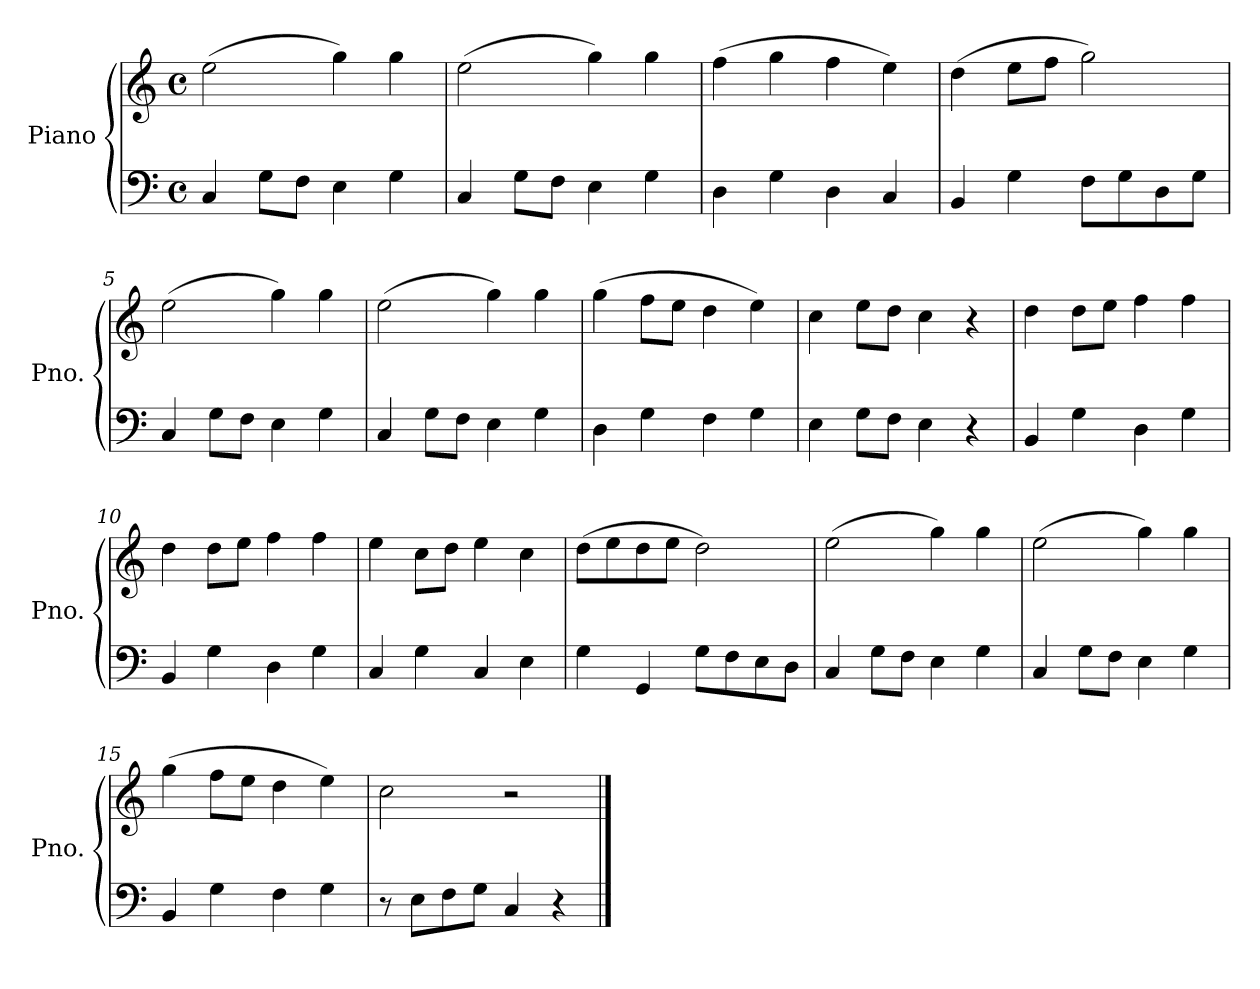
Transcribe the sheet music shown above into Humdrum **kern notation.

**kern	**kern
*part1	*part1
*staff2	*staff1
*I"Piano	*
*I'Pno.	*
*clefF4	*clefG2
*k[]	*k[]
*M4/4	*M4/4
*met(c)	*met(c)
=1	=1
4C/	(2ee\
8G\L	.
8F\J	.
4E\	4gg\)
4G\	4gg\
=2	=2
4C/	(2ee\
8G\L	.
8F\J	.
4E\	4gg\)
4G\	4gg\
=3	=3
4D\	(4ff\
4G\	4gg\
4D\	4ff\
4C/	4ee\)
=4	=4
4BB/	(4dd\
4G\	8ee\L
.	8ff\J
8F\L	2gg\)
8G\	.
8D\	.
8G\J	.
=5	=5
4C/	(2ee\
8G\L	.
8F\J	.
4E\	4gg\)
4G\	4gg\
!!LO:LB:g=z
=6	=6
4C/	(2ee\
8G\L	.
8F\J	.
4E\	4gg\)
4G\	4gg\
=7	=7
4D\	(4gg\
4G\	8ff\L
.	8ee\J
4F\	4dd\
4G\	4ee\)
=8	=8
4E\	4cc\
8G\L	8ee\L
8F\J	8dd\J
4E\	4cc\
4r	4r
=9	=9
4BB/	4dd\
4G\	8dd\L
.	8ee\J
4D\	4ff\
4G\	4ff\
=10	=10
4BB/	4dd\
4G\	8dd\L
.	8ee\J
4D\	4ff\
4G\	4ff\
=11	=11
4C/	4ee\
4G\	8cc\L
.	8dd\J
4C/	4ee\
4E\	4cc\
!!LO:LB:g=z
=12	=12
4G\	(8dd\L
.	8ee\
4GG/	8dd\
.	8ee\J
8G\L	2dd\)
8F\	.
8E\	.
8D\J	.
=13	=13
4C/	(2ee\
8G\L	.
8F\J	.
4E\	4gg\)
4G\	4gg\
=14	=14
4C/	(2ee\
8G\L	.
8F\J	.
4E\	4gg\)
4G\	4gg\
=15	=15
4BB/	(4gg\
4G\	8ff\L
.	8ee\J
4F\	4dd\
4G\	4ee\)
=16	=16
8r	2cc\
8E\L	.
8F\	.
8G\J	.
4C/	2r
4r	.
==	==
*-	*-
